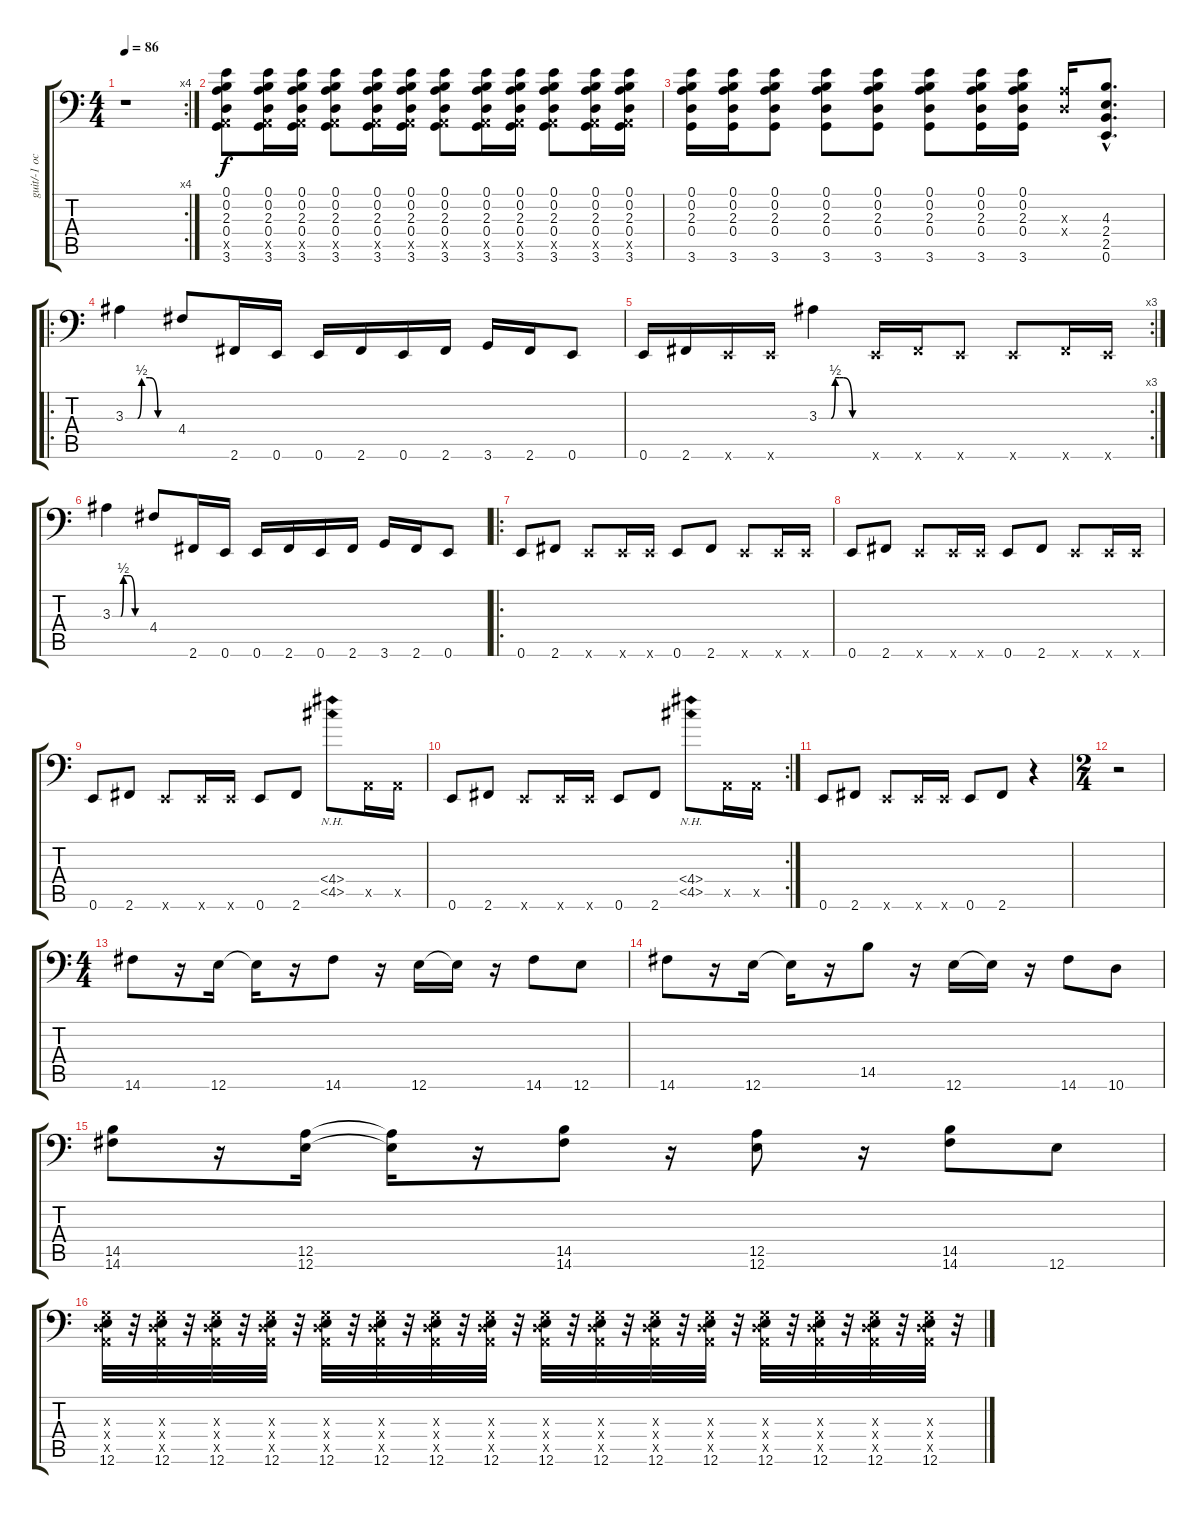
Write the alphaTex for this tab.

\track ("guit/-1 oct" "guit/-1 oc") {instrument distortionguitar}
\staff {score tabs}
\tuning (E3 B2 G2 D2 A1 E1) {hide}
\rc 4
\ts (4 4)
\tempo 86
\clef f4
\ks c
r.1{dy f} |
(0.1 0.2 2.3 0.4 0.5{x} 3.6).8 (0.1 0.2 2.3 0.4 0.5{x} 3.6).16 (0.1 0.2 2.3 0.4 0.5{x} 3.6).16 (0.1 0.2 2.3 0.4 0.5{x} 3.6).8 (0.1 0.2 2.3 0.4 0.5{x} 3.6).16 (0.1 0.2 2.3 0.4 0.5{x} 3.6).16 (0.1 0.2 2.3 0.4 0.5{x} 3.6).8 (0.1 0.2 2.3 0.4 0.5{x} 3.6).16 (0.1 0.2 2.3 0.4 0.5{x} 3.6).16 (0.1 0.2 2.3 0.4 0.5{x} 3.6).8 (0.1 0.2 2.3 0.4 0.5{x} 3.6).16 (0.1 0.2 2.3 0.4 0.5{x} 3.6).16 |
(0.1 0.2 2.3 0.4 3.6).16 (0.1 0.2 2.3 0.4 3.6).16 (0.1 0.2 2.3 0.4 3.6).8 (0.1 0.2 2.3 0.4 3.6).8 (0.1 0.2 2.3 0.4 3.6).8 (0.1 0.2 2.3 0.4 3.6).8 (0.1 0.2 2.3 0.4 3.6).16 (0.1 0.2 2.3 0.4 3.6).16 (2.3{x} 0.4{x}).16 (4.3{hac} 2.4{hac} 2.5{hac} 0.6{hac}).8{d} |
\ro
3.3{be (custom 0 0 15 0 20 2 30 2 40 0 60 0)}.4 4.4.8 2.6.16 0.6.16 0.6.16 2.6.16 0.6.16 2.6.16 3.6.16 2.6.16 0.6.8 |
\rc 3
0.6.16 2.6.16 0.6{x}.16 0.6{x}.16 3.3{be (custom 0 0 15 0 20 2 25 2 30 2 41 0 45 0 60 0)}.4 0.6{x}.16 2.6{x}.16 0.6{x}.8 0.6{x}.8 2.6{x}.16 0.6{x}.16 |
3.3{be (custom 0 0 15 0 20 2 25 2 30 2 41 0 45 0 60 0)}.4 4.4.8 2.6.16 0.6.16 0.6.16 2.6.16 0.6.16 2.6.16 3.6.16 2.6.16 0.6.8 |
\ro
0.6.8 2.6.8 0.6{x}.8 0.6{x}.16 0.6{x}.16 0.6.8 2.6.8 0.6{x}.8 0.6{x}.16 0.6{x}.16 |
0.6.8 2.6.8 0.6{x}.8 0.6{x}.16 0.6{x}.16 0.6.8 2.6.8 0.6{x}.8 0.6{x}.16 0.6{x}.16 |
0.6.8 2.6.8 0.6{x}.8 0.6{x}.16 0.6{x}.16 0.6.8 2.6.8 (4.4{nh} 4.5{nh}).8 0.5{x}.16 0.5{x}.16 |
\rc 2
0.6.8 2.6.8 0.6{x}.8 0.6{x}.16 0.6{x}.16 0.6.8 2.6.8 (4.4{nh} 4.5{nh}).8 0.5{x}.16 0.5{x}.16 |
0.6.8 2.6.8 0.6{x}.8 0.6{x}.16 0.6{x}.16 0.6.8 2.6.8 r.4 |
\ts (2 4)
r.2 |
\ts (4 4)
14.6.8 r.16 12.6.16 12.6{t}.16 r.16 14.6.8 r.16 12.6.16 12.6{t}.16 r.16 14.6.8 12.6.8 |
14.6.8 r.16 12.6.16 12.6{t}.16 r.16 14.5.8 r.16 12.6.16 12.6{t}.16 r.16 14.6.8 10.6.8 |
(14.5 14.6).8 r.16 (12.5 12.6).16 (12.5{t} 12.6{t}).16 r.16 (14.5 14.6).8 r.16 (12.5 12.6).8 r.16 (14.5 14.6).8 12.6.8 |
(0.3{x} 0.4{x} 0.5{x} 12.6).32 r.32 (0.3{x} 0.4{x} 0.5{x} 12.6).32 r.32 (0.3{x} 0.4{x} 0.5{x} 12.6).32 r.32 (0.3{x} 0.4{x} 0.5{x} 12.6).32 r.32 (0.3{x} 0.4{x} 0.5{x} 12.6).32 r.32 (0.3{x} 0.4{x} 0.5{x} 12.6).32 r.32 (0.3{x} 0.4{x} 0.5{x} 12.6).32 r.32 (0.3{x} 0.4{x} 0.5{x} 12.6).32 r.32 (0.3{x} 0.4{x} 0.5{x} 12.6).32 r.32 (0.3{x} 0.4{x} 0.5{x} 12.6).32 r.32 (0.3{x} 0.4{x} 0.5{x} 12.6).32 r.32 (0.3{x} 0.4{x} 0.5{x} 12.6).32 r.32 (0.3{x} 0.4{x} 0.5{x} 12.6).32 r.32 (0.3{x} 0.4{x} 0.5{x} 12.6).32 r.32 (0.3{x} 0.4{x} 0.5{x} 12.6).32 r.32 (0.3{x} 0.4{x} 0.5{x} 12.6).32 r.32
